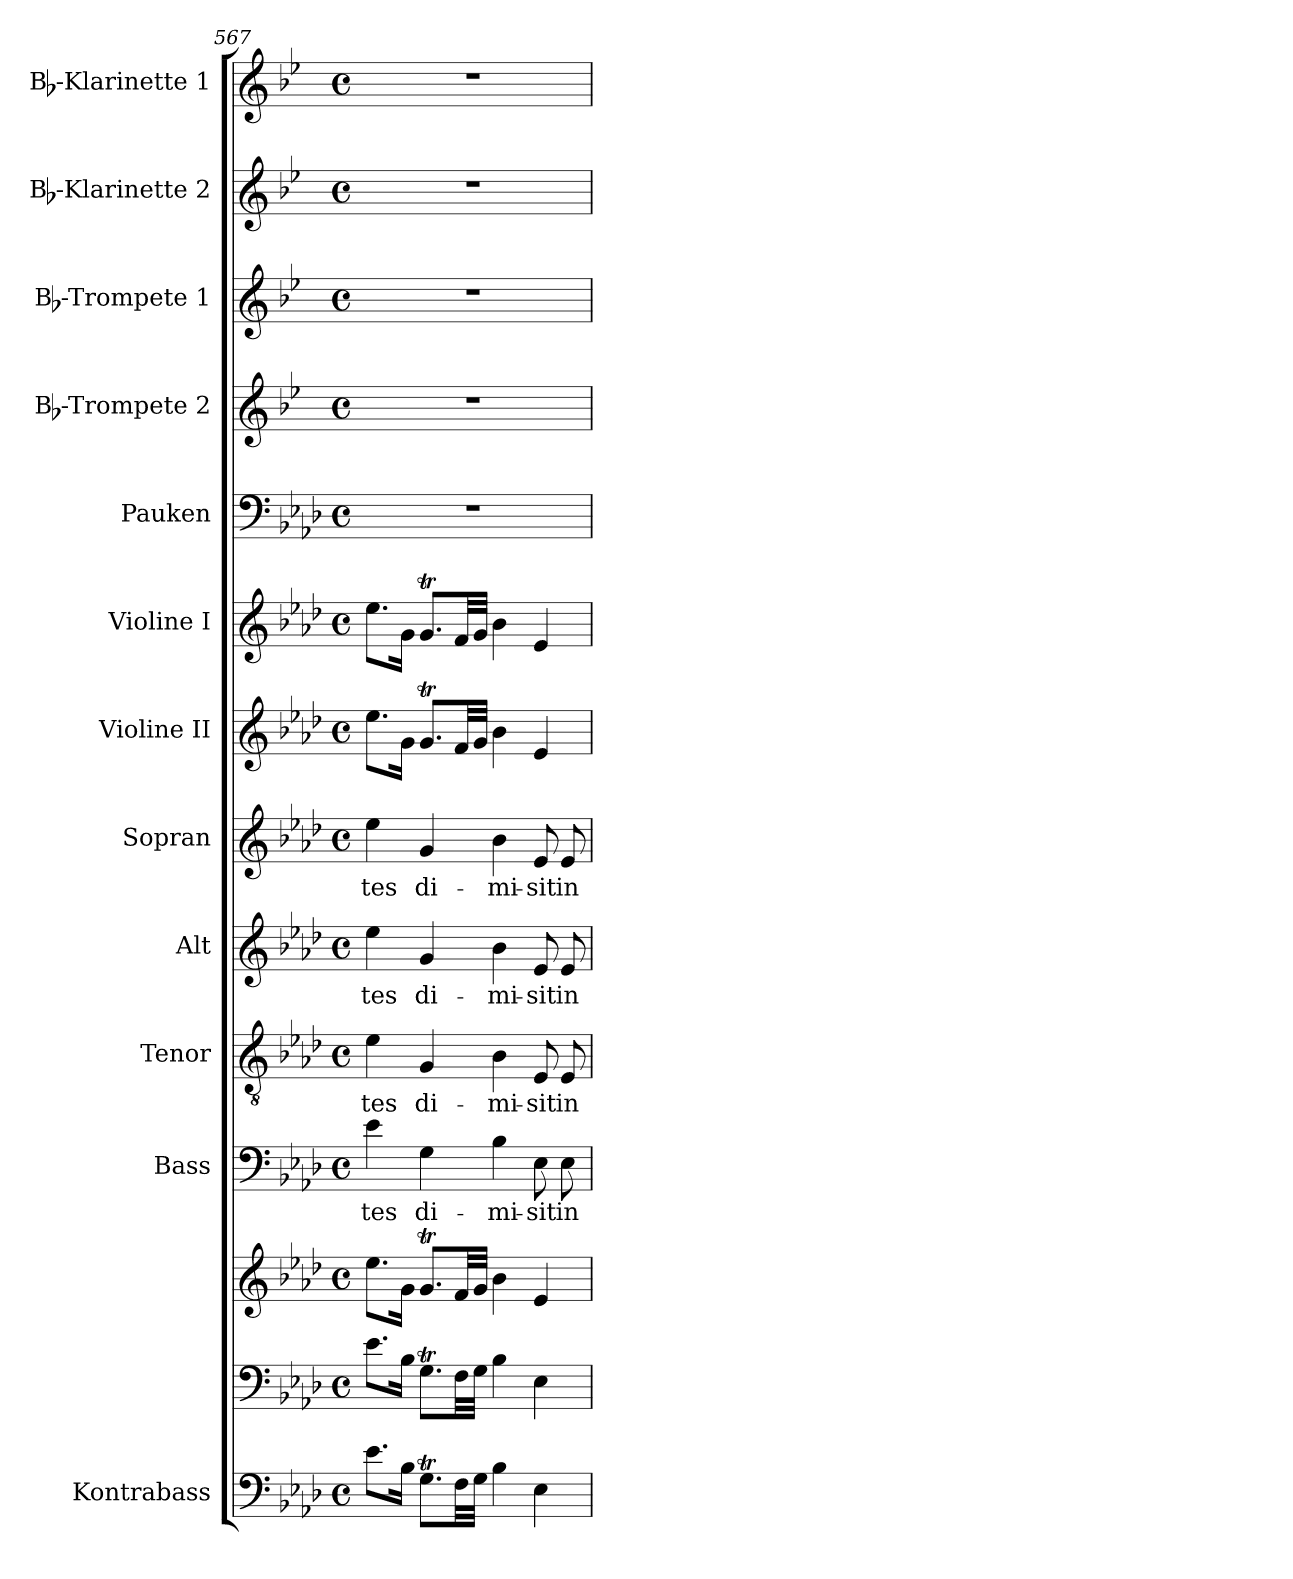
**kern	**kern	**kern	**kern	**text	**kern	**text	**kern	**text	**kern	**text	**kern	**kern	**kern	**kern	**kern	**kern	**kern
*part13	*part12	*part12	*part11	*part11	*part10	*part10	*part9	*part9	*part8	*part8	*part7	*part6	*part5	*part4	*part3	*part2	*part1
*staff14	*staff13	*staff12	*staff11	*staff11	*staff10	*staff10	*staff9	*staff9	*staff8	*staff8	*staff7	*staff6	*staff5	*staff4	*staff3	*staff2	*staff1
*I"Kontrabass	*	*	*I"Bass	*	*I"Tenor	*	*I"Alt	*	*I"Sopran	*	*I"Violine II	*I"Violine I	*I"Pauken	*I"Bb-Trompete 2	*I"Bb-Trompete 1	*I"Bb-Klarinette 2	*I"Bb-Klarinette 1
*I'Kb.	*	*	*I'B.	*	*I'T.	*	*I'A.	*	*I'S.	*	*I'Vl. II	*I'Vl. I	*I'Pk.	*I'Bb Trp. 2	*I'Bb Trp. 1	*I'Bb Kl. 2	*I'Bb Kl. 1
*clefF4	*clefF4	*clefG2	*clefF4	*	*clefGv2	*	*clefG2	*	*clefG2	*	*clefG2	*clefG2	*clefF4	*clefG2	*clefG2	*clefG2	*clefG2
*ITrd7c12	*	*	*	*	*	*	*	*	*	*	*	*	*	*ITrd1c2	*ITrd1c2	*ITrd1c2	*ITrd1c2
*k[b-e-a-d-]	*k[b-e-a-d-]	*k[b-e-a-d-]	*k[b-e-a-d-]	*	*k[b-e-a-d-]	*	*k[b-e-a-d-]	*	*k[b-e-a-d-]	*	*k[b-e-a-d-]	*k[b-e-a-d-]	*k[b-e-a-d-]	*k[b-e-a-d-]	*k[b-e-a-d-]	*k[b-e-a-d-]	*k[b-e-a-d-]
*A-:	*A-:	*A-:	*A-:	*	*A-:	*	*A-:	*	*A-:	*	*A-:	*A-:	*A-:	*A-:	*A-:	*A-:	*A-:
*M4/4	*M4/4	*M4/4	*M4/4	*	*M4/4	*	*M4/4	*	*M4/4	*	*M4/4	*M4/4	*M4/4	*M4/4	*M4/4	*M4/4	*M4/4
*met(c)	*met(c)	*met(c)	*met(c)	*	*met(c)	*	*met(c)	*	*met(c)	*	*met(c)	*met(c)	*met(c)	*met(c)	*met(c)	*met(c)	*met(c)
=567	=567	=567	=567	=567	=567	=567	=567	=567	=567	=567	=567	=567	=567	=567	=567	=567	=567
!	!	!	!	!LO:LY:b	!	!LO:LY:b	!	!LO:LY:b	!	!LO:LY:b	!	!	!	!	!	!	!
8.E-\L	8.e-\L	8.ee-\L	4e-\	-tes	4e-\	-tes	4ee-\	-tes	4ee-\	-tes	8.ee-\L	8.ee-\L	1r	1r	1r	1r	1r
16BB-\Jk	16B-\Jk	16g\Jk	.	.	.	.	.	.	.	.	16g\Jk	16g\Jk	.	.	.	.	.
!	!	!	!	!LO:LY:b	!	!LO:LY:b	!	!LO:LY:b	!	!LO:LY:b	!	!	!	!	!	!	!
8.GGt\L	8.Gt\L	8.gt/L	4G\	di-	4G/	di-	4g/	di-	4g/	di-	8.gt/L	8.gt/L	.	.	.	.	.
32FF\LL	32F\LL	32f/LL	.	.	.	.	.	.	.	.	32f/LL	32f/LL	.	.	.	.	.
32GG\JJJ	32G\JJJ	32g/JJJ	.	.	.	.	.	.	.	.	32g/JJJ	32g/JJJ	.	.	.	.	.
!	!	!	!	!LO:LY:b	!	!LO:LY:b	!	!LO:LY:b	!	!LO:LY:b	!	!	!	!	!	!	!
4BB-\	4B-\	4b-\	4B-\	-mi-	4B-\	-mi-	4b-\	-mi-	4b-\	-mi-	4b-\	4b-\	.	.	.	.	.
!	!	!	!	!LO:LY:b	!	!LO:LY:b	!	!LO:LY:b	!	!LO:LY:b	!	!	!	!	!	!	!
4EE-\	4E-\	4e-/	8E-\	-sit	8E-/	-sit	8e-/	-sit	8e-/	-sit	4e-/	4e-/	.	.	.	.	.
!	!	!	!	!LO:LY:b	!	!LO:LY:b	!	!LO:LY:b	!	!LO:LY:b	!	!	!	!	!	!	!
.	.	.	8E-\	in-	8E-/	in	8e-/	in-	8e-/	in-	.	.	.	.	.	.	.
=	=	=	=	=	=	=	=	=	=	=	=	=	=	=	=	=	=
*-	*-	*-	*-	*-	*-	*-	*-	*-	*-	*-	*-	*-	*-	*-	*-	*-	*-
